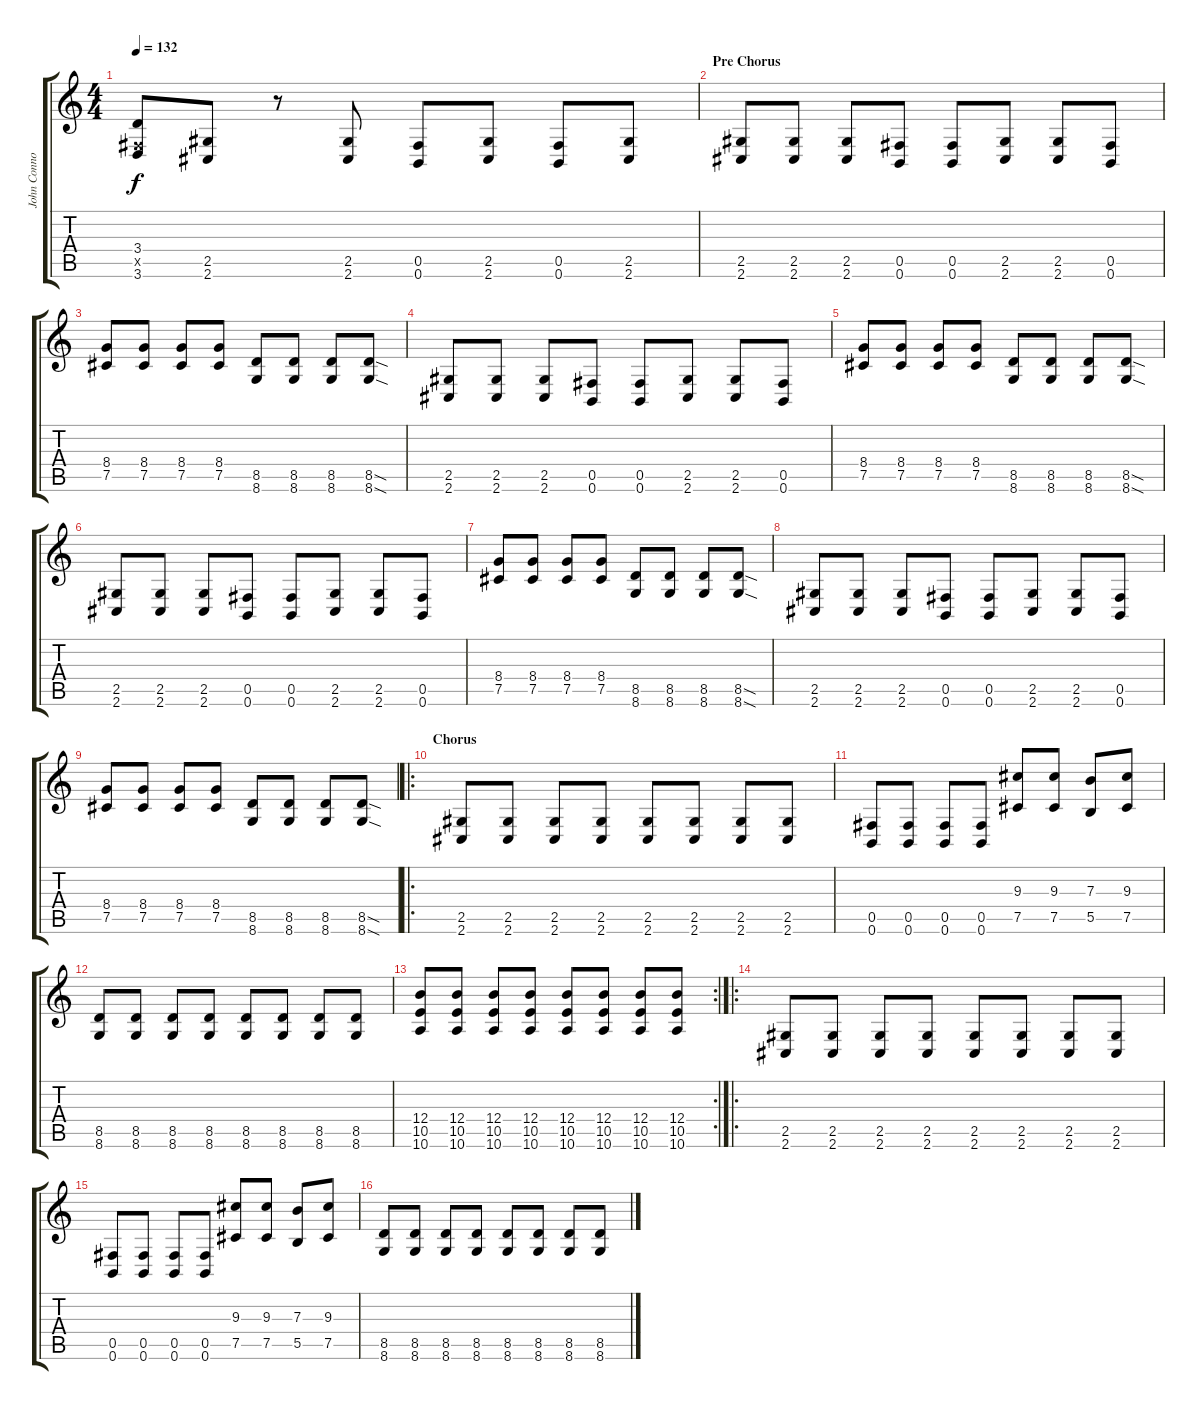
\track ("John Connolly" "John Conno") {instrument distortionguitar}
\staff {score tabs}
\tuning (Db4 Ab3 E3 B2 Gb2 B1) {hide}
\ts (4 4)
\tempo 132
\clef g2
\ks c
(3.4 0.5{x} 3.6).8{dy f} (2.5 2.6).8 r.8 (2.5 2.6).8 (0.5 0.6).8 (2.5 2.6).8 (0.5 0.6).8 (2.5 2.6).8 |
\section ("" "Pre Chorus")
(2.5 2.6).8 (2.5 2.6).8 (2.5 2.6).8 (0.5 0.6).8 (0.5 0.6).8 (2.5 2.6).8 (2.5 2.6).8 (0.5 0.6).8 |
(8.4 7.5).8 (8.4 7.5).8 (8.4 7.5).8 (8.4 7.5).8 (8.5 8.6).8 (8.5 8.6).8 (8.5 8.6).8 (8.5{sod} 8.6{sod}).8 |
(2.5 2.6).8 (2.5 2.6).8 (2.5 2.6).8 (0.5 0.6).8 (0.5 0.6).8 (2.5 2.6).8 (2.5 2.6).8 (0.5 0.6).8 |
(8.4 7.5).8 (8.4 7.5).8 (8.4 7.5).8 (8.4 7.5).8 (8.5 8.6).8 (8.5 8.6).8 (8.5 8.6).8 (8.5{sod} 8.6{sod}).8 |
(2.5 2.6).8 (2.5 2.6).8 (2.5 2.6).8 (0.5 0.6).8 (0.5 0.6).8 (2.5 2.6).8 (2.5 2.6).8 (0.5 0.6).8 |
(8.4 7.5).8 (8.4 7.5).8 (8.4 7.5).8 (8.4 7.5).8 (8.5 8.6).8 (8.5 8.6).8 (8.5 8.6).8 (8.5{sod} 8.6{sod}).8 |
(2.5 2.6).8 (2.5 2.6).8 (2.5 2.6).8 (0.5 0.6).8 (0.5 0.6).8 (2.5 2.6).8 (2.5 2.6).8 (0.5 0.6).8 |
(8.4 7.5).8 (8.4 7.5).8 (8.4 7.5).8 (8.4 7.5).8 (8.5 8.6).8 (8.5 8.6).8 (8.5 8.6).8 (8.5{sod} 8.6{sod}).8 |
\ro
\section ("" "Chorus")
(2.5 2.6).8 (2.5 2.6).8 (2.5 2.6).8 (2.5 2.6).8 (2.5 2.6).8 (2.5 2.6).8 (2.5 2.6).8 (2.5 2.6).8 |
(0.5 0.6).8 (0.5 0.6).8 (0.5 0.6).8 (0.5 0.6).8 (9.3 7.5).8 (9.3 7.5).8 (7.3 5.5).8 (9.3 7.5).8 |
(8.5 8.6).8 (8.5 8.6).8 (8.5 8.6).8 (8.5 8.6).8 (8.5 8.6).8 (8.5 8.6).8 (8.5 8.6).8 (8.5 8.6).8 |
\rc 2
(12.4 10.5 10.6).8 (12.4 10.5 10.6).8 (12.4 10.5 10.6).8 (12.4 10.5 10.6).8 (12.4 10.5 10.6).8 (12.4 10.5 10.6).8 (12.4 10.5 10.6).8 (12.4 10.5 10.6).8 |
\ro
(2.5 2.6).8 (2.5 2.6).8 (2.5 2.6).8 (2.5 2.6).8 (2.5 2.6).8 (2.5 2.6).8 (2.5 2.6).8 (2.5 2.6).8 |
(0.5 0.6).8 (0.5 0.6).8 (0.5 0.6).8 (0.5 0.6).8 (9.3 7.5).8 (9.3 7.5).8 (7.3 5.5).8 (9.3 7.5).8 |
(8.5 8.6).8 (8.5 8.6).8 (8.5 8.6).8 (8.5 8.6).8 (8.5 8.6).8 (8.5 8.6).8 (8.5 8.6).8 (8.5 8.6).8
